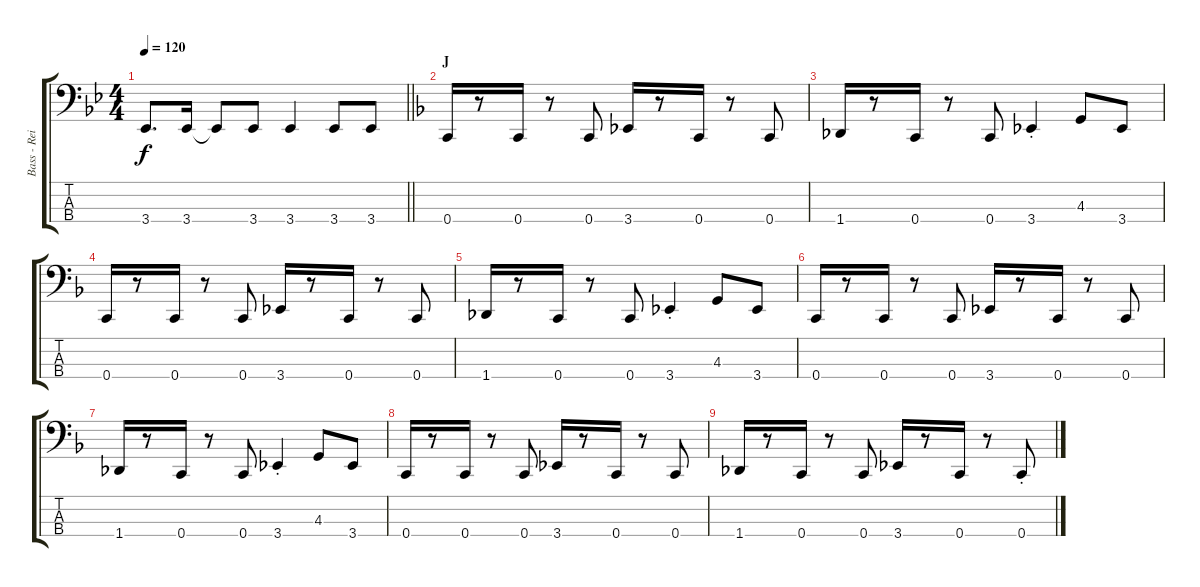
\track ("Bass - Reita" "Bass - Rei") {instrument electricbasspick}
\staff {score tabs}
\tuning (Db2 Ab1 Eb1 C1) {hide}
\ts (4 4)
\tempo 120
\clef f4
\barLineRight lightlight
\ks bb
3.4.8{d dy f} 3.4.16 3.4{t}.8 3.4.8 3.4.4 3.4.8 3.4.8 |
\section ("" "J")
\ks f
0.4.16 r.8 0.4.16 r.8 0.4.8 3.4.16 r.8 0.4.16 r.8 0.4.8 |
1.4.16 r.8 0.4.16 r.8 0.4.8 3.4{st}.4 4.3.8 3.4.8 |
0.4.16 r.8 0.4.16 r.8 0.4.8 3.4.16 r.8 0.4.16 r.8 0.4.8 |
1.4.16 r.8 0.4.16 r.8 0.4.8 3.4{st}.4 4.3.8 3.4.8 |
0.4.16 r.8 0.4.16 r.8 0.4.8 3.4.16 r.8 0.4.16 r.8 0.4.8 |
1.4.16 r.8 0.4.16 r.8 0.4.8 3.4{st}.4 4.3.8 3.4.8 |
0.4.16 r.8 0.4.16 r.8 0.4.8 3.4.16 r.8 0.4.16 r.8 0.4.8 |
1.4.16 r.8 0.4.16 r.8 0.4.8 3.4.16 r.8 0.4.16 r.8 0.4{st}.8
